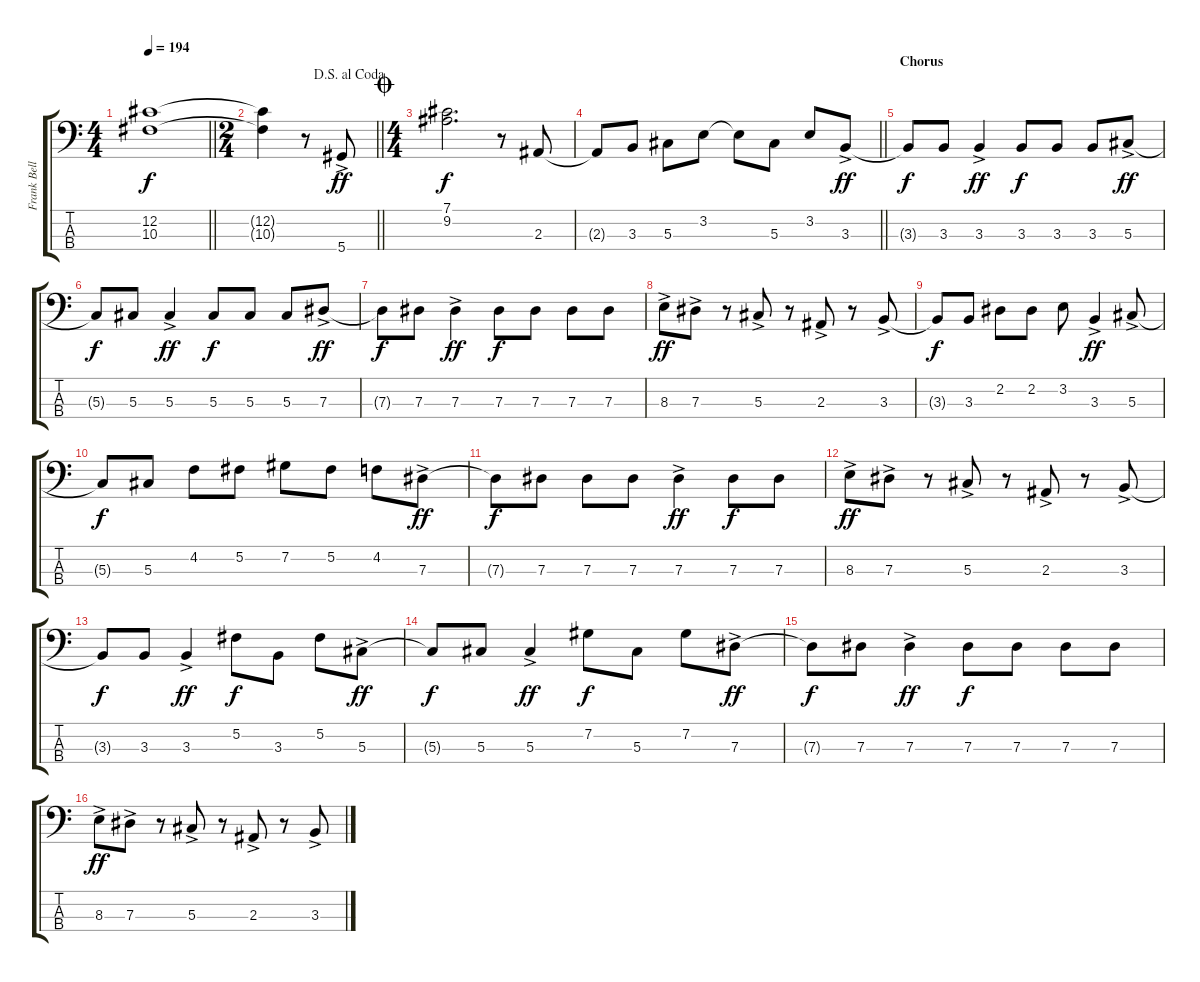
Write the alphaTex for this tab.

\track ("Frank Bello" "Frank Bell") {instrument electricbassfinger}
\staff {score tabs}
\tuning (Gb2 Db2 Ab1 Eb1) {hide}
\ts (4 4)
\tempo 194
\clef f4
\barLineRight lightlight
\ks c
(12.2{t} 10.3{t}).1{dy f} |
\ts (2 4)
\jump dalsegnoalcoda
\barLineRight lightlight
(12.2{t} 10.3{t}).4 r.8 5.4{ac}.8{dy ff} |
\ts (4 4)
\jump coda
(7.1 9.2).2{d dy f} r.8 2.3.8 |
\barLineRight lightlight
2.3{t}.8 3.3.8 5.3.8 3.2.8 3.2{t}.8 5.3.8 3.2.8 3.3{ac}.8{dy ff} |
\section ("" "Chorus")
3.3{t}.8{dy f} 3.3.8 3.3{ac}.4{dy ff} 3.3.8{dy f} 3.3.8 3.3.8 5.3{ac}.8{dy ff} |
5.3{t}.8{dy f} 5.3.8 5.3{ac}.4{dy ff} 5.3.8{dy f} 5.3.8 5.3.8 7.3{ac}.8{dy ff} |
7.3{t}.8{dy f} 7.3.8 7.3{ac}.4{dy ff} 7.3.8{dy f} 7.3.8 7.3.8 7.3.8 |
8.3{ac}.8{dy ff} 7.3{ac}.8 r.8 5.3{ac}.8 r.8 2.3{ac}.8 r.8 3.3{ac}.8 |
3.3{t}.8{dy f} 3.3.8 2.2.8 2.2.8 3.2.8 3.3{ac}.4{dy ff} 5.3{ac}.8 |
5.3{t}.8{dy f} 5.3.8 4.2.8 5.2.8 7.2.8 5.2.8 4.2.8 7.3{ac}.8{dy ff} |
7.3{t}.8{dy f} 7.3.8 7.3.8 7.3.8 7.3{ac}.4{dy ff} 7.3.8{dy f} 7.3.8 |
8.3{ac}.8{dy ff} 7.3{ac}.8 r.8 5.3{ac}.8 r.8 2.3{ac}.8 r.8 3.3{ac}.8 |
3.3{t}.8{dy f} 3.3.8 3.3{ac}.4{dy ff} 5.2.8{dy f} 3.3.8 5.2.8 5.3{ac}.8{dy ff} |
5.3{t}.8{dy f} 5.3.8 5.3{ac}.4{dy ff} 7.2.8{dy f} 5.3.8 7.2.8 7.3{ac}.8{dy ff} |
7.3{t}.8{dy f} 7.3.8 7.3{ac}.4{dy ff} 7.3.8{dy f} 7.3.8 7.3.8 7.3.8 |
8.3{ac}.8{dy ff} 7.3{ac}.8 r.8 5.3{ac}.8 r.8 2.3{ac}.8 r.8 3.3{ac}.8
